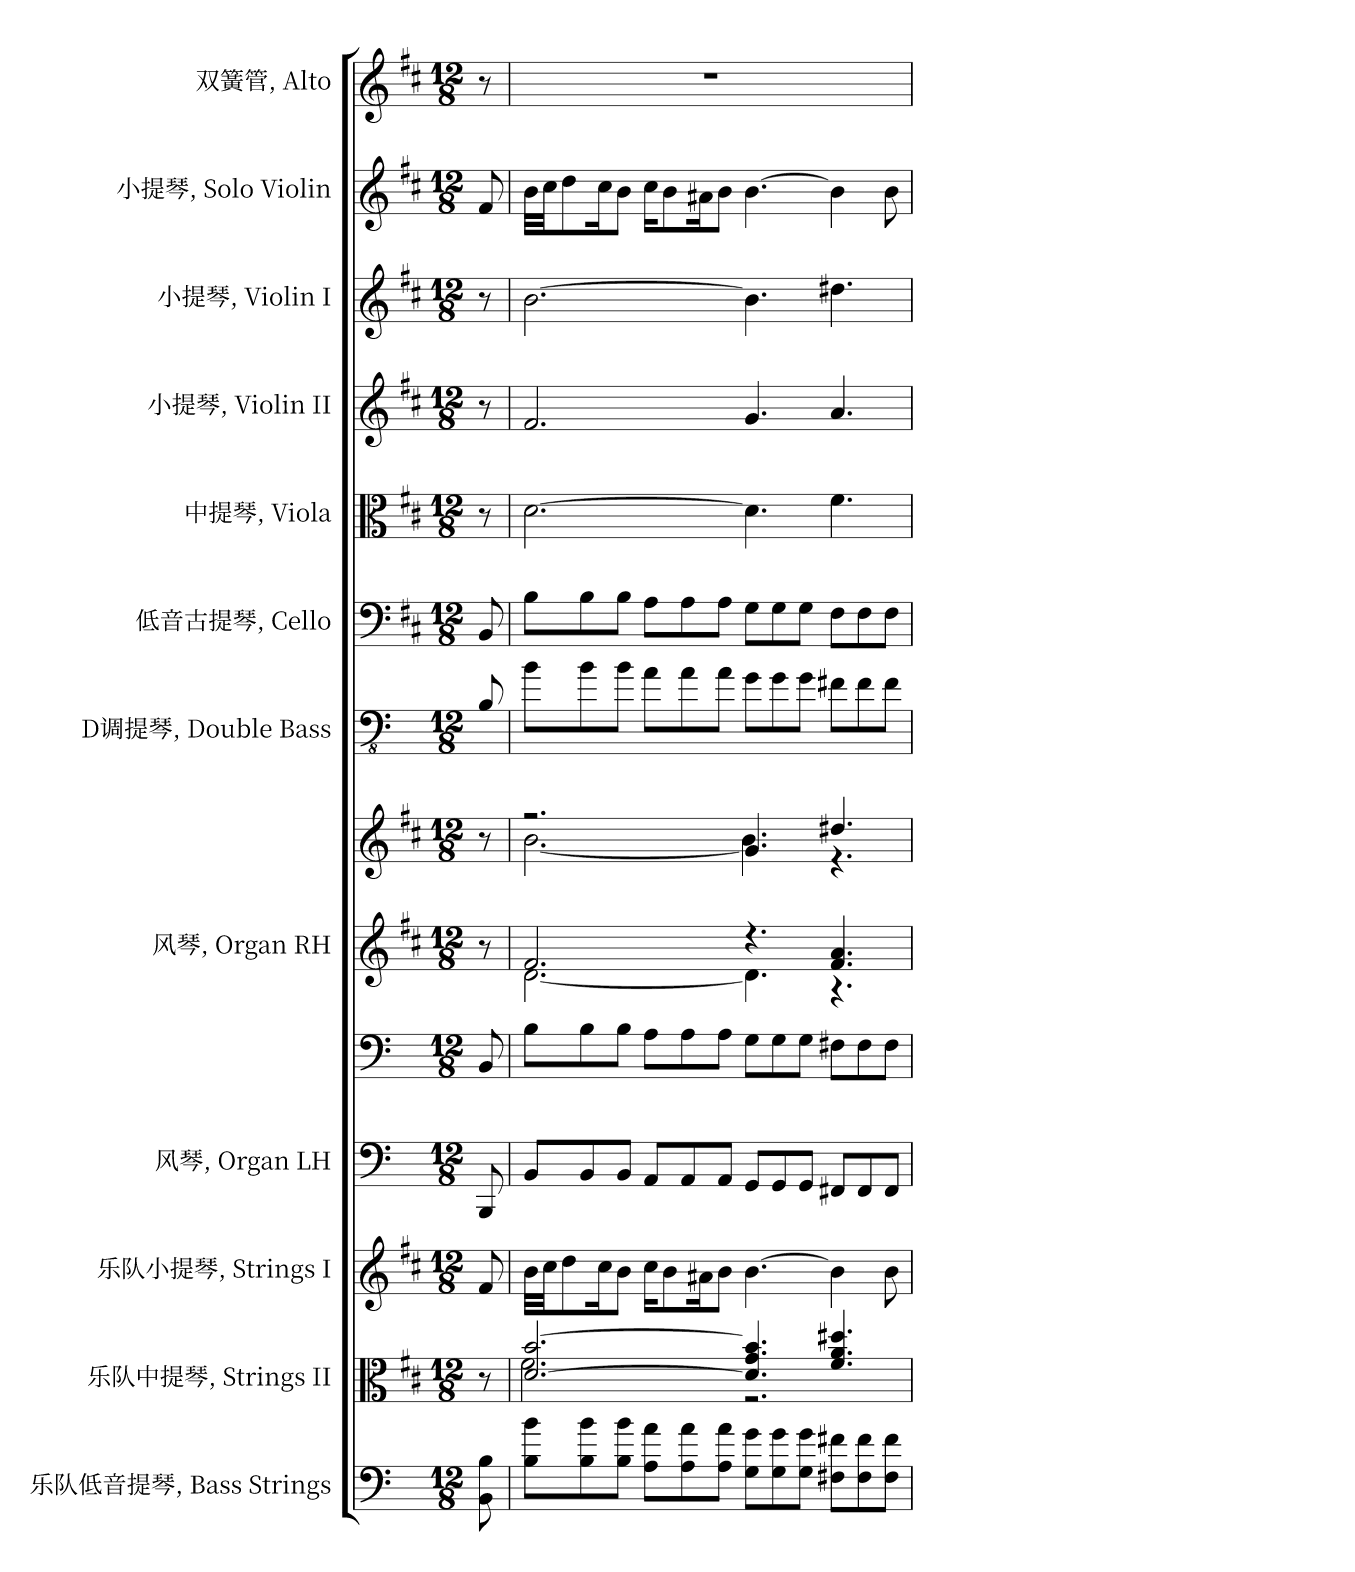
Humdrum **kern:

**kern	**kern	**kern	**kern	**kern	**kern	**kern	**kern	**kern	**kern	**kern	**kern	**kern	**kern
*part12	*part11	*part10	*part9	*part9	*part8	*part8	*part7	*part6	*part5	*part4	*part3	*part2	*part1
*staff14	*staff13	*staff12	*staff11	*staff10	*staff9	*staff8	*staff7	*staff6	*staff5	*staff4	*staff3	*staff2	*staff1
*I"乐队低音提琴, Bass Strings	*I"乐队中提琴, Strings II	*I"乐队小提琴, Strings I	*I"风琴, Organ LH	*	*I"风琴, Organ RH	*	*I"D调提琴, Double Bass	*I"低音古提琴, Cello	*I"中提琴, Viola	*I"小提琴, Violin II	*I"小提琴, Violin I	*I"小提琴, Solo Violin	*I"双簧管, Alto
*	*	*	*I'Org.	*	*I'Org.	*	*	*	*I'Vla.	*I'Vln.	*I'Vln.	*I'Vln.	*
*clefF4	*clefC3	*clefG2	*clefF4	*clefF4	*clefG2	*clefG2	*clefFv4	*clefF4	*clefC3	*clefG2	*clefG2	*clefG2	*clefG2
*ITrd7c12	*	*	*	*	*	*	*ITrd7c12	*	*	*	*	*	*
*k[]	*k[f#c#]	*k[f#c#]	*k[]	*k[]	*k[f#c#]	*k[f#c#]	*k[]	*k[f#c#]	*k[f#c#]	*k[f#c#]	*k[f#c#]	*k[f#c#]	*k[f#c#]
*M12/8	*M12/8	*M12/8	*M12/8	*M12/8	*M12/8	*M12/8	*M12/8	*M12/8	*M12/8	*M12/8	*M12/8	*M12/8	*M12/8
*MM47	*MM47	*MM47	*MM47	*MM47	*MM47	*MM47	*MM47	*MM47	*MM47	*MM47	*MM47	*MM47	*MM47
=	=	=	=	=	=	=	=	=	=	=	=	=	=
8BBB\ 8BB\	8r	8f#/	8BBB/	8BB/	8r	8r	8BBB/	8BB/	8r	8r	8r	8f#/	8r
=1	=1	=1	=1	=1	=1	=1	=1	=1	=1	=1	=1	=1	=1
*	*^	*	*	*	*^	*^	*	*	*	*	*	*	*
8BB\ 8B\L	[2.d/ [2.b/	2.f#\	32b\LLL	8BB/L	8B\L	2.f#/	[2.d\	2.r	[2.b\	8BB\L	8B\L	[2.d\	2.f#/	[2.b\	32b\LLL	1.r
.	.	.	32cc#\JJ	.	.	.	.	.	.	.	.	.	.	.	32cc#\JJ	.
.	.	.	8dd\	.	.	.	.	.	.	.	.	.	.	.	8dd\	.
8BB\ 8B\	.	.	.	8BB/	8B\	.	.	.	.	8BB\	8B\	.	.	.	.	.
.	.	.	16cc#\K	.	.	.	.	.	.	.	.	.	.	.	16cc#\K	.
8BB\ 8B\J	.	.	8b\J	8BB/J	8B\J	.	.	.	.	8BB\J	8B\J	.	.	.	8b\J	.
8AA\ 8A\L	.	.	16cc#\KL	8AA/L	8A\L	.	.	.	.	8AA\L	8A\L	.	.	.	16cc#\KL	.
.	.	.	8b\	.	.	.	.	.	.	.	.	.	.	.	8b\	.
8AA\ 8A\	.	.	.	8AA/	8A\	.	.	.	.	8AA\	8A\	.	.	.	.	.
.	.	.	16a#X\K	.	.	.	.	.	.	.	.	.	.	.	16a#X\K	.
8AA\ 8A\J	.	.	8b\J	8AA/J	8A\J	.	.	.	.	8AA\J	8A\J	.	.	.	8b\J	.
8GG\ 8G\L	4.d/] 4.g/ 4.b/]	2.r	[4.b\	8GG/L	8G\L	4.r	4.d\]	4.g/	4.b\]	8GG\L	8G\L	4.d\]	4.g/	4.b\]	[4.b\	.
8GG\ 8G\	.	.	.	8GG/	8G\	.	.	.	.	8GG\	8G\	.	.	.	.	.
8GG\ 8G\J	.	.	.	8GG/J	8G\J	.	.	.	.	8GG\J	8G\J	.	.	.	.	.
8FF#X\ 8F#X\L	4.f#/ 4.a/ 4.dd#X/	.	4b\]	8FF#X/L	8F#X\L	4.f#/ 4.a/	4.r	4.dd#X/	4.r	8FF#X\L	8F#\L	4.f#\	4.a/	4.dd#X\	4b\]	.
8FF#\ 8F#\	.	.	.	8FF#/	8F#\	.	.	.	.	8FF#\	8F#\	.	.	.	.	.
8FF#\ 8F#\J	.	.	8b\	8FF#/J	8F#\J	.	.	.	.	8FF#\J	8F#\J	.	.	.	8b\	.
*	*	*	*	*	*	*v	*v	*	*	*	*	*	*	*	*	*
*	*v	*v	*	*	*	*	*v	*v	*	*	*	*	*	*	*
=	=	=	=	=	=	=	=	=	=	=	=	=	=
*-	*-	*-	*-	*-	*-	*-	*-	*-	*-	*-	*-	*-	*-
